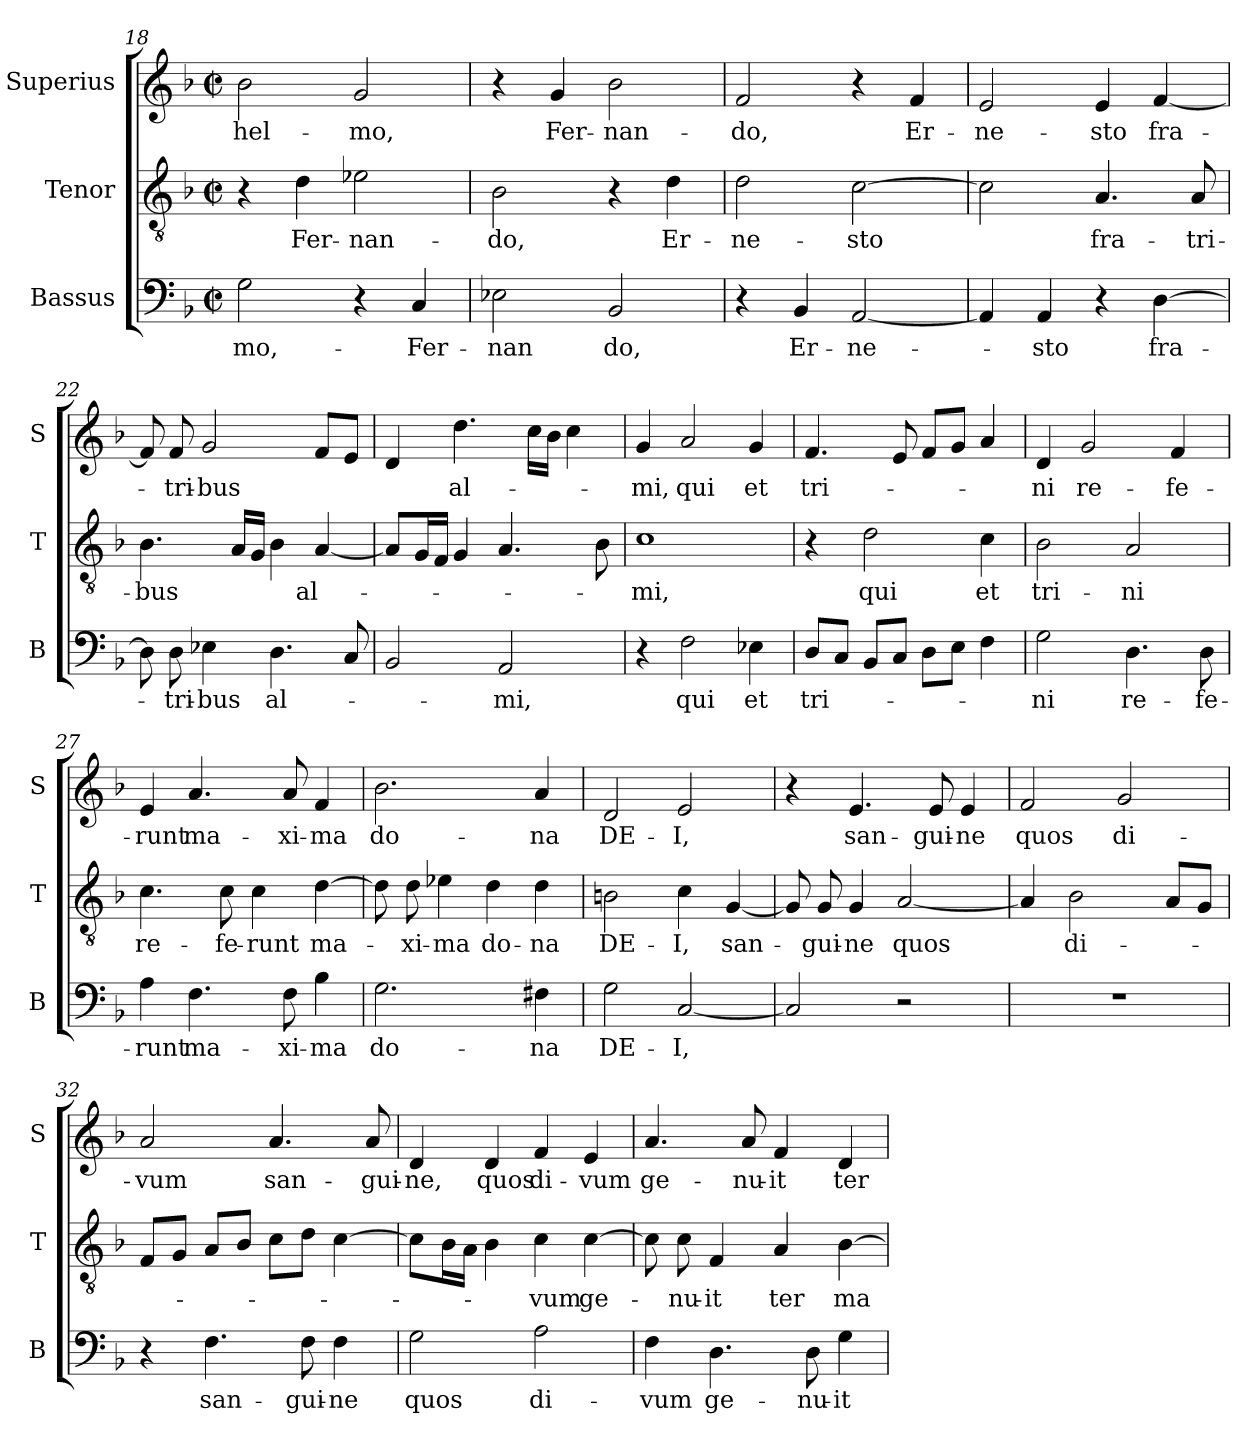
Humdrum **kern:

**kern	**text	**kern	**text	**kern	**text
*part3	*part3	*part2	*part2	*part1	*part1
*staff3	*staff3	*staff2	*staff2	*staff1	*staff1
*I"Bassus	*	*I"Tenor	*	*I"Superius	*
*I'B	*	*I'T	*	*I'S	*
*clefF4	*	*clefGv2	*	*clefG2	*
*k[b-]	*	*k[b-]	*	*k[b-]	*
*F:	*	*F:	*	*F:	*
*M2/2	*	*M2/2	*	*M2/2	*
*met(c|)	*	*met(c|)	*	*met(c|)	*
=18	=18	=18	=18	=18	=18
!	!LO:LY:b	!	!	!	!LO:LY:b
2G\	-mo,-	4r	.	2b-\	-hel-
!	!	!	!LO:LY:b	!	!
.	.	4d\	Fer-	.	.
!	!	!	!LO:LY:b	!	!LO:LY:b
4r	.	2e-X\	-nan-	2g/	-mo,
!	!LO:LY:b	!	!	!	!
4C/	-Fer-	.	.	.	.
=19	=19	=19	=19	=19	=19
!	!LO:LY:b	!	!LO:LY:b	!	!
2E-X\	-nan	2B-\	-do,	4r	.
!	!	!	!	!	!LO:LY:b
.	.	.	.	4g/	Fer-
!	!LO:LY:b	!	!	!	!LO:LY:b
2BB-/	do,	4r	.	2b-\	-nan-
!	!	!	!LO:LY:b	!	!
.	.	4d\	Er-	.	.
=20	=20	=20	=20	=20	=20
!	!	!	!LO:LY:b	!	!LO:LY:b
4r	.	2d\	-ne-	2f/	-do,
!	!LO:LY:b	!	!	!	!
4BB-/	Er-	.	.	.	.
!	!LO:LY:b	!	!LO:LY:b	!	!
[2AA/	-ne-	[2c\	-sto	4r	.
!	!	!	!	!	!LO:LY:b
.	.	.	.	4f/	Er-
!!LO:LB:g=z
=21	=21	=21	=21	=21	=21
!	!	!	!	!	!LO:LY:b
4AA/]	.	2c\]	.	2e/	-ne-
!	!LO:LY:b	!	!	!	!
4AA/	-sto	.	.	.	.
!	!	!	!LO:LY:b	!	!LO:LY:b
4r	.	4.A/	fra-	4e/	-sto
!	!LO:LY:b	!	!	!	!LO:LY:b
[4D\	fra-	.	.	[4f/	fra-
!	!	!	!LO:LY:b	!	!
.	.	8A/	-tri-	.	.
=22	=22	=22	=22	=22	=22
!	!	!	!LO:LY:b	!	!
8D\]	.	4.B-\	-bus	8f/]	.
!	!LO:LY:b	!	!	!	!LO:LY:b
8D\	-tri-	.	.	8f/	-tri-
!	!LO:LY:b	!	!	!	!LO:LY:b
4E-X\	-bus	.	.	2g/	-bus
.	.	16A/LL	.	.	.
.	.	16G/JJ	.	.	.
!	!LO:LY:b	!	!	!	!
4.D\	al-	4B-\	.	.	.
!	!	!	!LO:LY:b	!	!
.	.	[4A/	al-	8f/L	.
8C/	.	.	.	8e/J	.
=23	=23	=23	=23	=23	=23
2BB-/	.	8A/L]	.	4d/	.
.	.	16G/L	.	.	.
.	.	16F/JJ	.	.	.
!	!	!	!	!	!LO:LY:b
.	.	4G/	.	4.dd\	al-
!	!LO:LY:b	!	!	!	!
2AA/	-mi,	4.A/	.	.	.
.	.	.	.	16cc\LL	.
.	.	.	.	16b-\JJ	.
.	.	.	.	4cc\	.
.	.	8B-\	.	.	.
=24	=24	=24	=24	=24	=24
!	!	!	!LO:LY:b	!	!LO:LY:b
4r	.	1c	-mi,	4g/	-mi,
!	!LO:LY:b	!	!	!	!LO:LY:b
2F\	qui	.	.	2a/	qui
!	!LO:LY:b	!	!	!	!LO:LY:b
4E-X\	et	.	.	4g/	et
=25	=25	=25	=25	=25	=25
!	!LO:LY:b	!	!	!	!LO:LY:b
8D/L	tri-	4r	.	4.f/	tri-
8C/J	.	.	.	.	.
!	!	!	!LO:LY:b	!	!
8BB-/L	.	2d\	qui	.	.
8C/J	.	.	.	8e/	.
8D\L	.	.	.	8f/L	.
8E\J	.	.	.	8g/J	.
!	!	!	!LO:LY:b	!	!
4F\	.	4c\	et	4a/	.
!!LO:LB:g=z
=26	=26	=26	=26	=26	=26
!	!LO:LY:b	!	!LO:LY:b	!	!LO:LY:b
2G\	-ni	2B-\	tri-	4d/	-ni
!	!	!	!	!	!LO:LY:b
.	.	.	.	2g/	re-
!	!LO:LY:b	!	!LO:LY:b	!	!
4.D\	re-	2A/	-ni	.	.
!	!	!	!	!	!LO:LY:b
.	.	.	.	4f/	-fe-
!	!LO:LY:b	!	!	!	!
8D\	-fe-	.	.	.	.
=27	=27	=27	=27	=27	=27
!	!LO:LY:b	!	!LO:LY:b	!	!LO:LY:b
4A\	-runt	4.c\	re-	4e/	-runt
!	!LO:LY:b	!	!	!	!LO:LY:b
4.F\	ma-	.	.	4.a/	ma-
!	!	!	!LO:LY:b	!	!
.	.	8c\	-fe-	.	.
!	!	!	!LO:LY:b	!	!
.	.	4c\	-runt	.	.
!	!LO:LY:b	!	!	!	!LO:LY:b
8F\	-xi-	.	.	8a/	-xi-
!	!LO:LY:b	!	!LO:LY:b	!	!LO:LY:b
4B-\	-ma	[4d\	ma-	4f/	-ma
=28	=28	=28	=28	=28	=28
!	!LO:LY:b	!	!	!	!LO:LY:b
2.G\	do-	8d\]	.	2.b-\	do-
!	!	!	!LO:LY:b	!	!
.	.	8d\	-xi-	.	.
!	!	!	!LO:LY:b	!	!
.	.	4e-X\	-ma	.	.
!	!	!	!LO:LY:b	!	!
.	.	4d\	do-	.	.
!	!LO:LY:b	!	!LO:LY:b	!	!LO:LY:b
4F#X\	-na	4d\	-na	4a/	-na
=29	=29	=29	=29	=29	=29
!	!LO:LY:b	!	!LO:LY:b	!	!LO:LY:b
2G\	DE-	2Bn\	DE-	2d/	DE-
!	!LO:LY:b	!	!LO:LY:b	!	!LO:LY:b
[2C/	-I,	4c\	-I,	2e/	-I,
!	!	!	!LO:LY:b	!	!
.	.	[4G/	san-	.	.
=30	=30	=30	=30	=30	=30
2C/]	.	8G/]	.	4r	.
!	!	!	!LO:LY:b	!	!
.	.	8G/	-gui-	.	.
!	!	!	!LO:LY:b	!	!LO:LY:b
.	.	4G/	-ne	4.e/	san-
!	!	!	!LO:LY:b	!	!
2r	.	[2A/	quos	.	.
!	!	!	!	!	!LO:LY:b
.	.	.	.	8e/	-gui-
!	!	!	!	!	!LO:LY:b
.	.	.	.	4e/	-ne
!!LO:LB:g=z
=31	=31	=31	=31	=31	=31
!	!	!	!	!	!LO:LY:b
1r	.	4A/]	.	2f/	quos
!	!	!	!LO:LY:b	!	!
.	.	2B-\	di-	.	.
!	!	!	!	!	!LO:LY:b
.	.	.	.	2g/	di-
.	.	8A/L	.	.	.
.	.	8G/J	.	.	.
=32	=32	=32	=32	=32	=32
!	!	!	!	!	!LO:LY:b
4r	.	8F/L	.	2a/	-vum
.	.	8G/J	.	.	.
!	!LO:LY:b	!	!	!	!
4.F\	san-	8A/L	.	.	.
.	.	8B-/J	.	.	.
!	!	!	!	!	!LO:LY:b
.	.	8c\L	.	4.a/	san-
!	!LO:LY:b	!	!	!	!
8F\	-gui-	8d\J	.	.	.
!	!LO:LY:b	!	!	!	!
4F\	-ne	[4c\	.	.	.
!	!	!	!	!	!LO:LY:b
.	.	.	.	8a/	-gui-
=33	=33	=33	=33	=33	=33
!	!LO:LY:b	!	!	!	!LO:LY:b
2G\	quos	8c\L]	.	4d/	-ne,
.	.	16B-\L	.	.	.
.	.	16A\JJ	.	.	.
!	!	!	!	!	!LO:LY:b
.	.	4B-\	.	4d/	quos
!	!LO:LY:b	!	!LO:LY:b	!	!LO:LY:b
2A\	di-	4c\	-vum	4f/	di-
!	!	!	!LO:LY:b	!	!LO:LY:b
.	.	[4c\	ge-	4e/	-vum
=34	=34	=34	=34	=34	=34
!	!LO:LY:b	!	!	!	!LO:LY:b
4F\	-vum	8c\]	.	4.a/	ge-
!	!	!	!LO:LY:b	!	!
.	.	8c\	-nu-	.	.
!	!LO:LY:b	!	!LO:LY:b	!	!
4.D\	ge-	4F/	-it	.	.
!	!	!	!	!	!LO:LY:b
.	.	.	.	8a/	-nu-
!	!	!	!LO:LY:b	!	!LO:LY:b
.	.	4A/	ter	4f/	-it
!	!LO:LY:b	!	!	!	!
8D\	-nu-	.	.	.	.
!	!LO:LY:b	!	!LO:LY:b	!	!LO:LY:b
4G\	-it	[4B-\	ma-	4d/	ter
=	=	=	=	=	=
*-	*-	*-	*-	*-	*-
